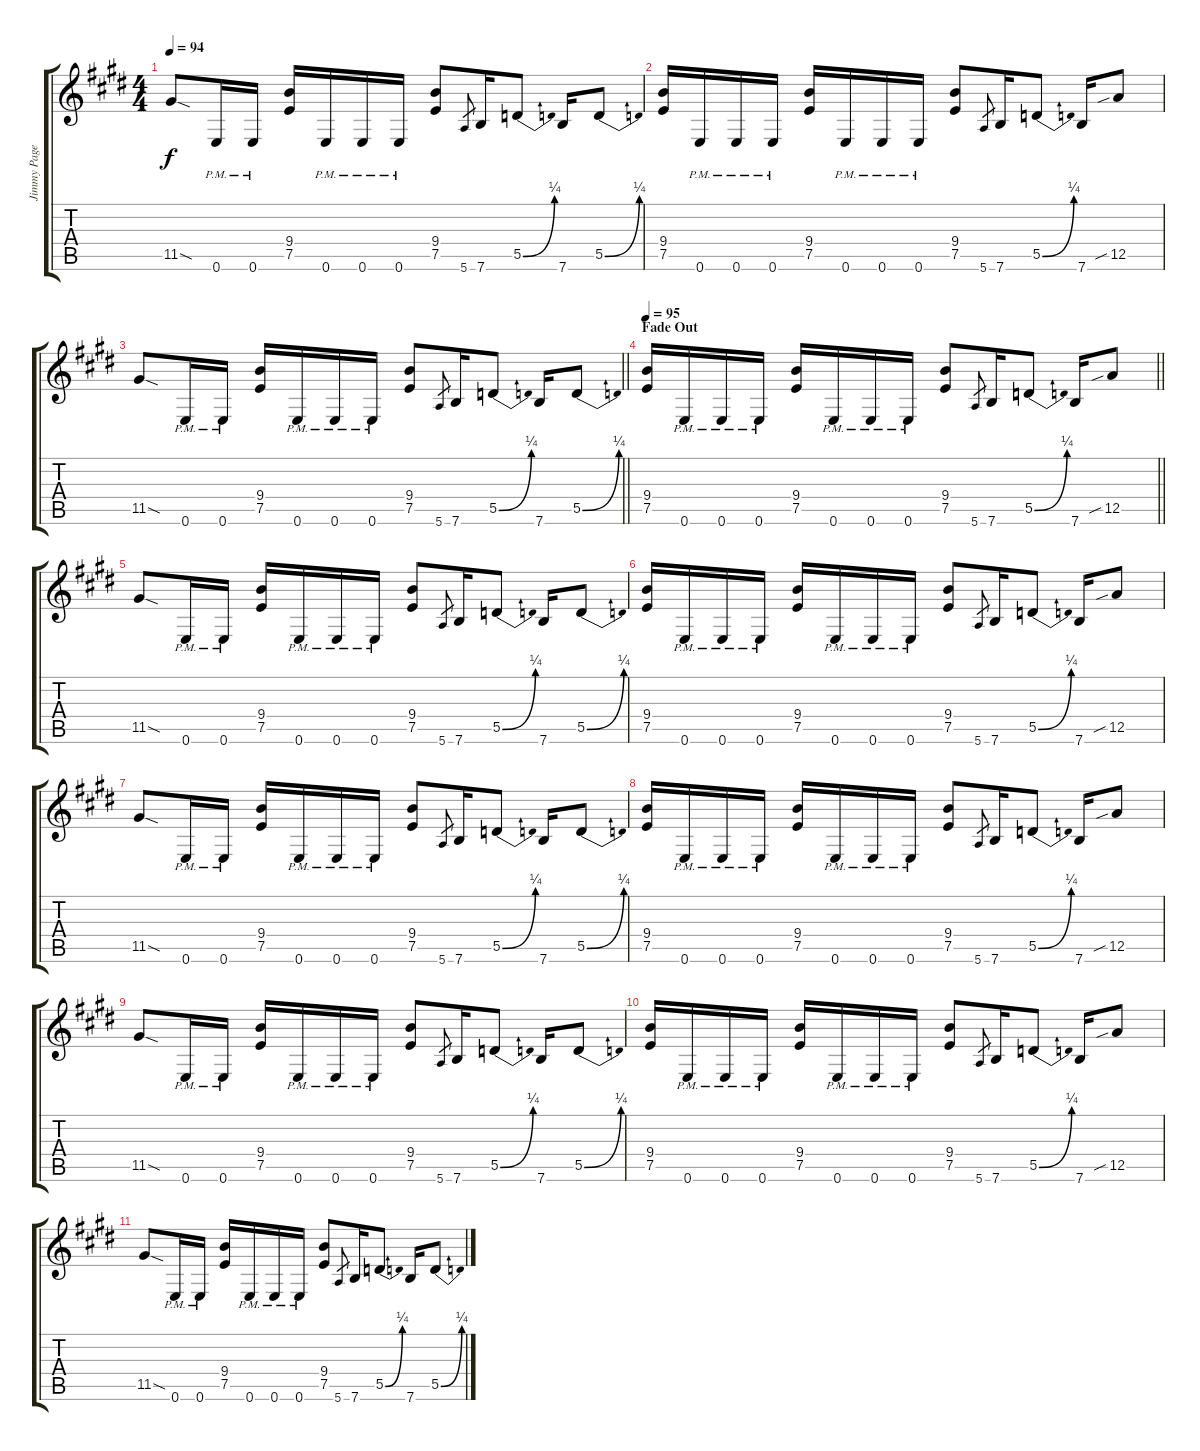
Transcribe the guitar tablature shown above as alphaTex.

\track ("Jimmy Page Guitar 1 (w/dist) " "Jimmy Page") {instrument overdrivenguitar}
\staff {score tabs}
\tuning (E4 B3 G3 D3 A2 E2) {hide}
\ts (4 4)
\tempo 94
\clef g2
\ks e
11.5{sod}.8{dy f} 0.6{pm}.16 0.6{pm}.16 (9.4 7.5).16 0.6{pm}.16 0.6{pm}.16 0.6{pm}.16 (9.4 7.5).8 5.6.8{gr} 7.6.16 5.5{be (bend 0 0 60 1)}.8 7.6.16 5.5{be (bend 0 0 60 1)}.8 |
(9.4 7.5).16 0.6{pm}.16 0.6{pm}.16 0.6{pm}.16 (9.4 7.5).16 0.6{pm}.16 0.6{pm}.16 0.6{pm}.16 (9.4 7.5).8 5.6.8{gr} 7.6.16 5.5{be (bend 0 0 60 1)}.8 7.6.16 12.5{sib}.8 |
\barLineRight lightlight
11.5{sod}.8 0.6{pm}.16 0.6{pm}.16 (9.4 7.5).16 0.6{pm}.16 0.6{pm}.16 0.6{pm}.16 (9.4 7.5).8 5.6.8{gr} 7.6.16 5.5{be (bend 0 0 60 1)}.8 7.6.16 5.5{be (bend 0 0 60 1)}.8 |
\section ("" "Fade Out")
\tempo 95
\barLineRight lightlight
(9.4 7.5).16 0.6{pm}.16 0.6{pm}.16 0.6{pm}.16 (9.4 7.5).16 0.6{pm}.16 0.6{pm}.16 0.6{pm}.16 (9.4 7.5).8 5.6.8{gr} 7.6.16 5.5{be (bend 0 0 60 1)}.8 7.6.16 12.5{sib}.8 |
11.5{sod}.8 0.6{pm}.16 0.6{pm}.16 (9.4 7.5).16 0.6{pm}.16 0.6{pm}.16 0.6{pm}.16 (9.4 7.5).8 5.6.8{gr} 7.6.16 5.5{be (bend 0 0 60 1)}.8 7.6.16 5.5{be (bend 0 0 60 1)}.8 |
(9.4 7.5).16 0.6{pm}.16 0.6{pm}.16 0.6{pm}.16 (9.4 7.5).16 0.6{pm}.16 0.6{pm}.16 0.6{pm}.16 (9.4 7.5).8 5.6.8{gr} 7.6.16 5.5{be (bend 0 0 60 1)}.8 7.6.16 12.5{sib}.8 |
11.5{sod}.8 0.6{pm}.16 0.6{pm}.16 (9.4 7.5).16 0.6{pm}.16 0.6{pm}.16 0.6{pm}.16 (9.4 7.5).8 5.6.8{gr} 7.6.16 5.5{be (bend 0 0 60 1)}.8 7.6.16 5.5{be (bend 0 0 60 1)}.8 |
(9.4 7.5).16 0.6{pm}.16 0.6{pm}.16 0.6{pm}.16 (9.4 7.5).16 0.6{pm}.16 0.6{pm}.16 0.6{pm}.16 (9.4 7.5).8 5.6.8{gr} 7.6.16 5.5{be (bend 0 0 60 1)}.8 7.6.16 12.5{sib}.8 |
11.5{sod}.8 0.6{pm}.16 0.6{pm}.16 (9.4 7.5).16 0.6{pm}.16 0.6{pm}.16 0.6{pm}.16 (9.4 7.5).8 5.6.8{gr} 7.6.16 5.5{be (bend 0 0 60 1)}.8 7.6.16 5.5{be (bend 0 0 60 1)}.8 |
(9.4 7.5).16 0.6{pm}.16 0.6{pm}.16 0.6{pm}.16 (9.4 7.5).16 0.6{pm}.16 0.6{pm}.16 0.6{pm}.16 (9.4 7.5).8 5.6.8{gr} 7.6.16 5.5{be (bend 0 0 60 1)}.8 7.6.16 12.5{sib}.8 |
11.5{sod}.8 0.6{pm}.16 0.6{pm}.16 (9.4 7.5).16 0.6{pm}.16 0.6{pm}.16 0.6{pm}.16 (9.4 7.5).8 5.6.8{gr} 7.6.16 5.5{be (bend 0 0 60 1)}.8 7.6.16 5.5{be (bend 0 0 60 1)}.8
